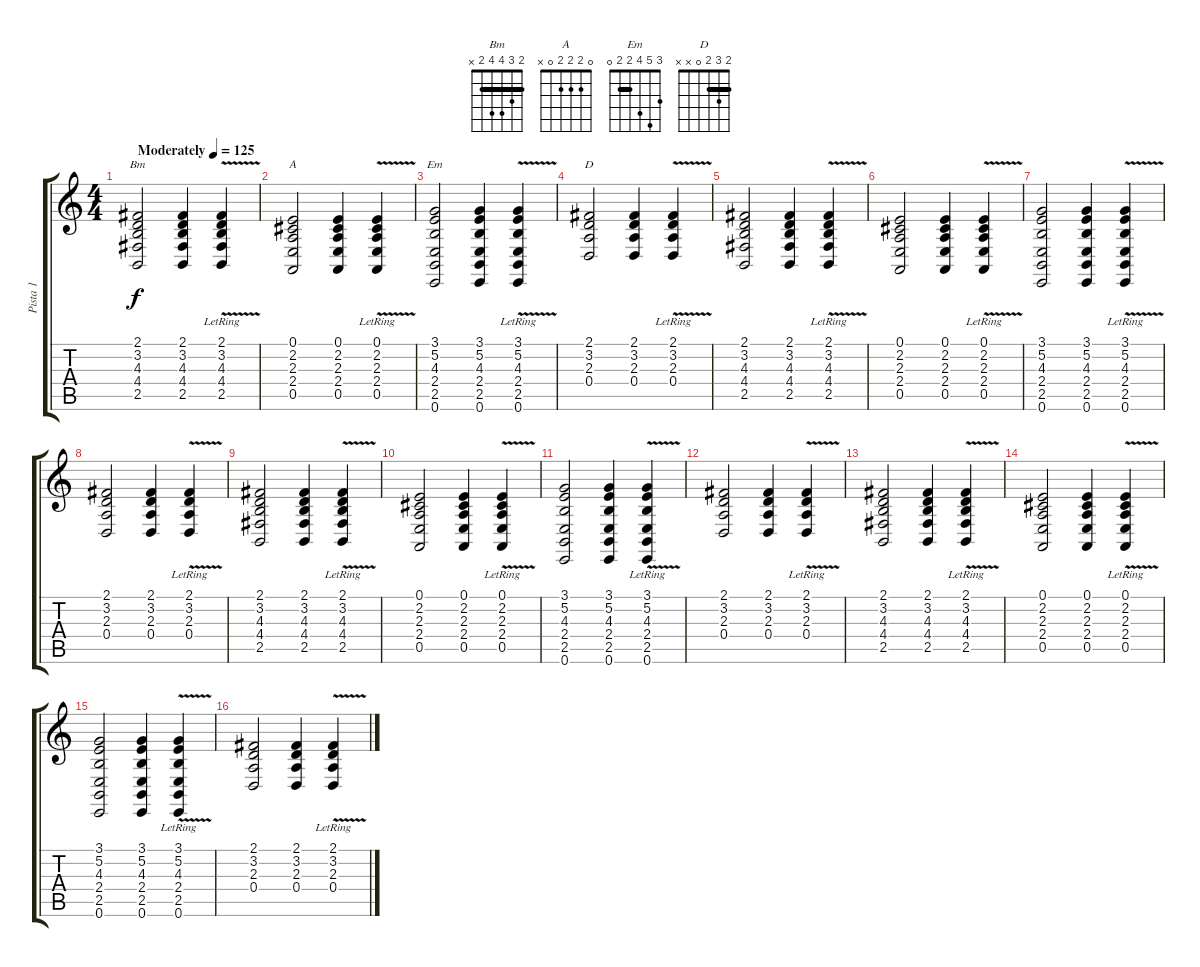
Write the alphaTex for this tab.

\track ("Pista 1" "Pista 1") {instrument fx6goblins}
\staff {score tabs}
\tuning (E4 B3 G3 D3 A2 E2) {hide}
\chord ("Bm" 2 3 4 4 2 x) {barre 2}
\chord ("A" 0 2 2 2 0 x)
\chord ("Em" 3 5 4 2 2 0) {barre 2}
\chord ("D" 2 3 2 0 x x) {barre 2}
\ts (4 4)
\tempo (125 "Moderately")
\clef g2
\ks c
(2.1 3.2 4.3 4.4 2.5).2{ch "Bm" dy f instrument fx6goblins} (2.1 3.2 4.3 4.4 2.5).4 (2.1{lr} 3.2 4.3{v} 4.4 2.5).4 |
(0.1 2.2 2.3 2.4 0.5).2{ch "A"} (0.1 2.2 2.3 2.4 0.5).4 (0.1{lr} 2.2 2.3{v} 2.4 0.5).4 |
(3.1 5.2 4.3 2.4 2.5 0.6).2{ch "Em"} (3.1 5.2 4.3 2.4 2.5 0.6).4 (3.1 5.2{lr} 4.3 2.4 2.5{v} 0.6).4 |
(2.1 3.2 2.3 0.4).2{ch "D"} (2.1 3.2 2.3 0.4).4 (2.1 3.2{v lr} 2.3 0.4).4 |
(2.1 3.2 4.3 4.4 2.5).2 (2.1 3.2 4.3 4.4 2.5).4 (2.1{lr} 3.2 4.3{v} 4.4 2.5).4 |
(0.1 2.2 2.3 2.4 0.5).2 (0.1 2.2 2.3 2.4 0.5).4 (0.1{lr} 2.2 2.3{v} 2.4 0.5).4 |
(3.1 5.2 4.3 2.4 2.5 0.6).2 (3.1 5.2 4.3 2.4 2.5 0.6).4 (3.1 5.2{lr} 4.3 2.4 2.5{v} 0.6).4 |
(2.1 3.2 2.3 0.4).2 (2.1 3.2 2.3 0.4).4 (2.1 3.2{v lr} 2.3 0.4).4 |
(2.1 3.2 4.3 4.4 2.5).2 (2.1 3.2 4.3 4.4 2.5).4 (2.1{lr} 3.2 4.3{v} 4.4 2.5).4 |
(0.1 2.2 2.3 2.4 0.5).2 (0.1 2.2 2.3 2.4 0.5).4 (0.1{lr} 2.2 2.3{v} 2.4 0.5).4 |
(3.1 5.2 4.3 2.4 2.5 0.6).2 (3.1 5.2 4.3 2.4 2.5 0.6).4 (3.1 5.2{lr} 4.3 2.4 2.5{v} 0.6).4 |
(2.1 3.2 2.3 0.4).2 (2.1 3.2 2.3 0.4).4 (2.1 3.2{v lr} 2.3 0.4).4 |
(2.1 3.2 4.3 4.4 2.5).2 (2.1 3.2 4.3 4.4 2.5).4 (2.1{lr} 3.2 4.3{v} 4.4 2.5).4 |
(0.1 2.2 2.3 2.4 0.5).2 (0.1 2.2 2.3 2.4 0.5).4 (0.1{lr} 2.2 2.3{v} 2.4 0.5).4 |
(3.1 5.2 4.3 2.4 2.5 0.6).2 (3.1 5.2 4.3 2.4 2.5 0.6).4 (3.1 5.2{lr} 4.3 2.4 2.5{v} 0.6).4 |
(2.1 3.2 2.3 0.4).2 (2.1 3.2 2.3 0.4).4 (2.1 3.2{v lr} 2.3 0.4).4
